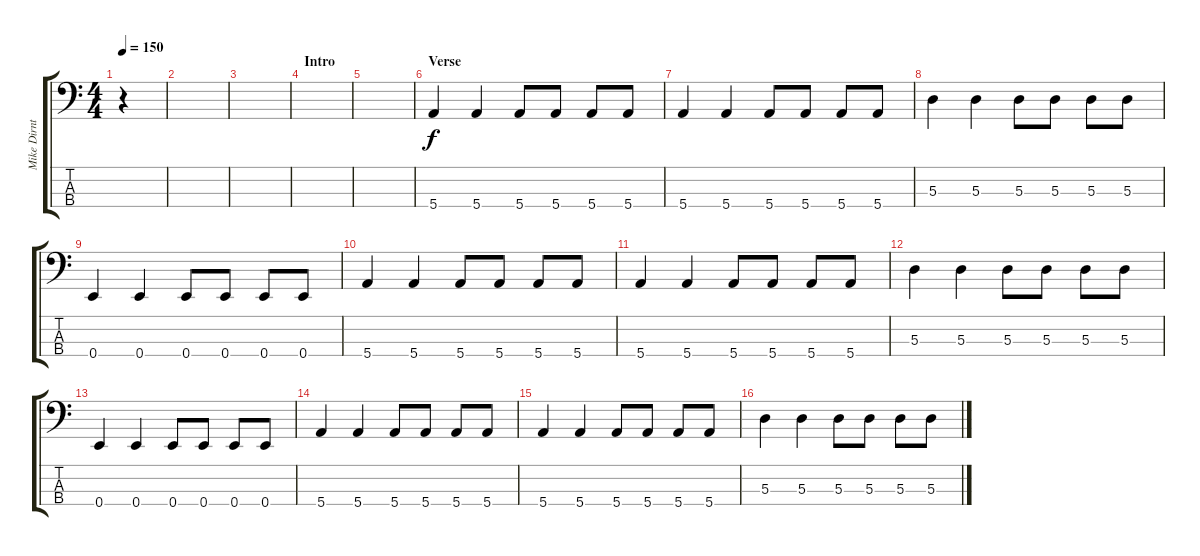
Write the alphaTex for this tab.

\track ("Mike Dirnt" "Mike Dirnt") {instrument electricbasspick}
\staff {score tabs}
\tuning (G2 D2 A1 E1) {hide}
\ts (4 4)
\section ("" "")
\tempo 150
\clef f4
\ks c
r.4{dy f instrument electricbasspick} |
|
|
\section ("" "Intro")
|
|
\section ("" "Verse")
5.4.4 5.4.4 5.4.8 5.4.8 5.4.8 5.4.8 |
5.4.4 5.4.4 5.4.8 5.4.8 5.4.8 5.4.8 |
5.3.4 5.3.4 5.3.8 5.3.8 5.3.8 5.3.8 |
0.4.4 0.4.4 0.4.8 0.4.8 0.4.8 0.4.8 |
\section ("" "")
5.4.4 5.4.4 5.4.8 5.4.8 5.4.8 5.4.8 |
5.4.4 5.4.4 5.4.8 5.4.8 5.4.8 5.4.8 |
5.3.4 5.3.4 5.3.8 5.3.8 5.3.8 5.3.8 |
0.4.4 0.4.4 0.4.8 0.4.8 0.4.8 0.4.8 |
\section ("" "")
5.4.4 5.4.4 5.4.8 5.4.8 5.4.8 5.4.8 |
5.4.4 5.4.4 5.4.8 5.4.8 5.4.8 5.4.8 |
5.3.4 5.3.4 5.3.8 5.3.8 5.3.8 5.3.8
